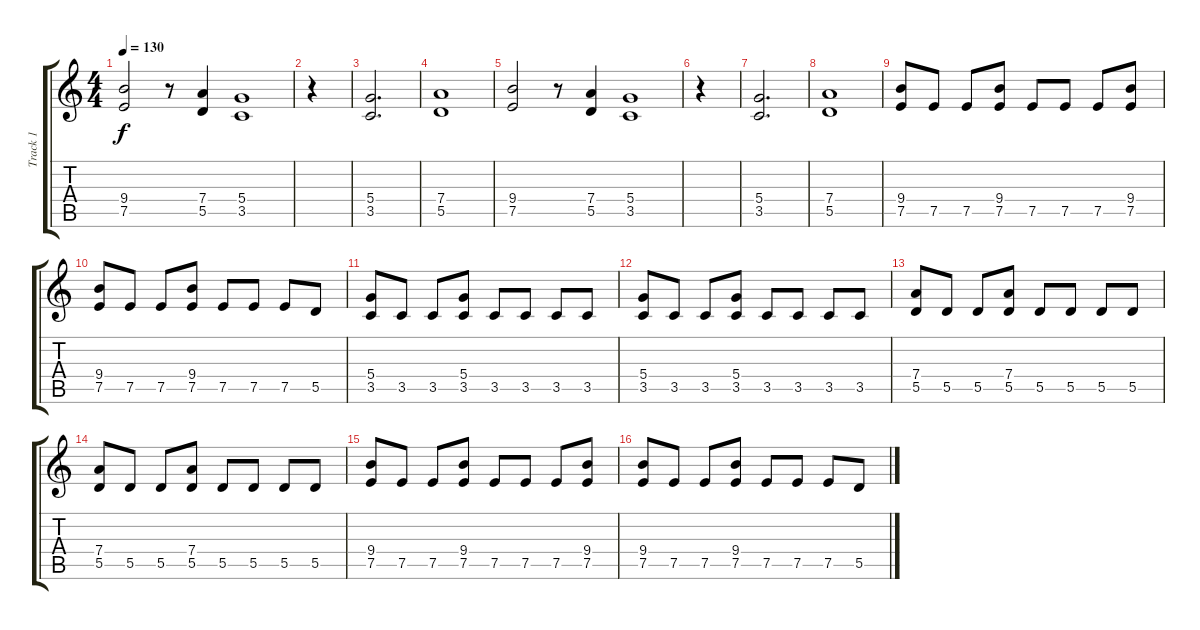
\track ("Track 1" "Track 1") {instrument distortionguitar}
\staff {score tabs}
\tuning (E4 B3 G3 D3 A2 E2) {hide}
\ts (4 4)
\tempo 130
\clef g2
\ks c
(9.4 7.5).2{dy f} r.8 (7.4 5.5).4 (5.4 3.5).1 |
r.4 |
(5.4 3.5).2{d} |
(7.4 5.5).1 |
(9.4 7.5).2 r.8 (7.4 5.5).4 (5.4 3.5).1 |
r.4 |
(5.4 3.5).2{d} |
(7.4 5.5).1 |
(9.4 7.5).8 7.5.8 7.5.8 (9.4 7.5).8 7.5.8 7.5.8 7.5.8 (9.4 7.5).8 |
(9.4 7.5).8 7.5.8 7.5.8 (9.4 7.5).8 7.5.8 7.5.8 7.5.8 5.5.8 |
(5.4 3.5).8 3.5.8 3.5.8 (5.4 3.5).8 3.5.8 3.5.8 3.5.8 3.5.8 |
(5.4 3.5).8 3.5.8 3.5.8 (5.4 3.5).8 3.5.8 3.5.8 3.5.8 3.5.8 |
(7.4 5.5).8 5.5.8 5.5.8 (7.4 5.5).8 5.5.8 5.5.8 5.5.8 5.5.8 |
(7.4 5.5).8 5.5.8 5.5.8 (7.4 5.5).8 5.5.8 5.5.8 5.5.8 5.5.8 |
(9.4 7.5).8 7.5.8 7.5.8 (9.4 7.5).8 7.5.8 7.5.8 7.5.8 (9.4 7.5).8 |
(9.4 7.5).8 7.5.8 7.5.8 (9.4 7.5).8 7.5.8 7.5.8 7.5.8 5.5.8
